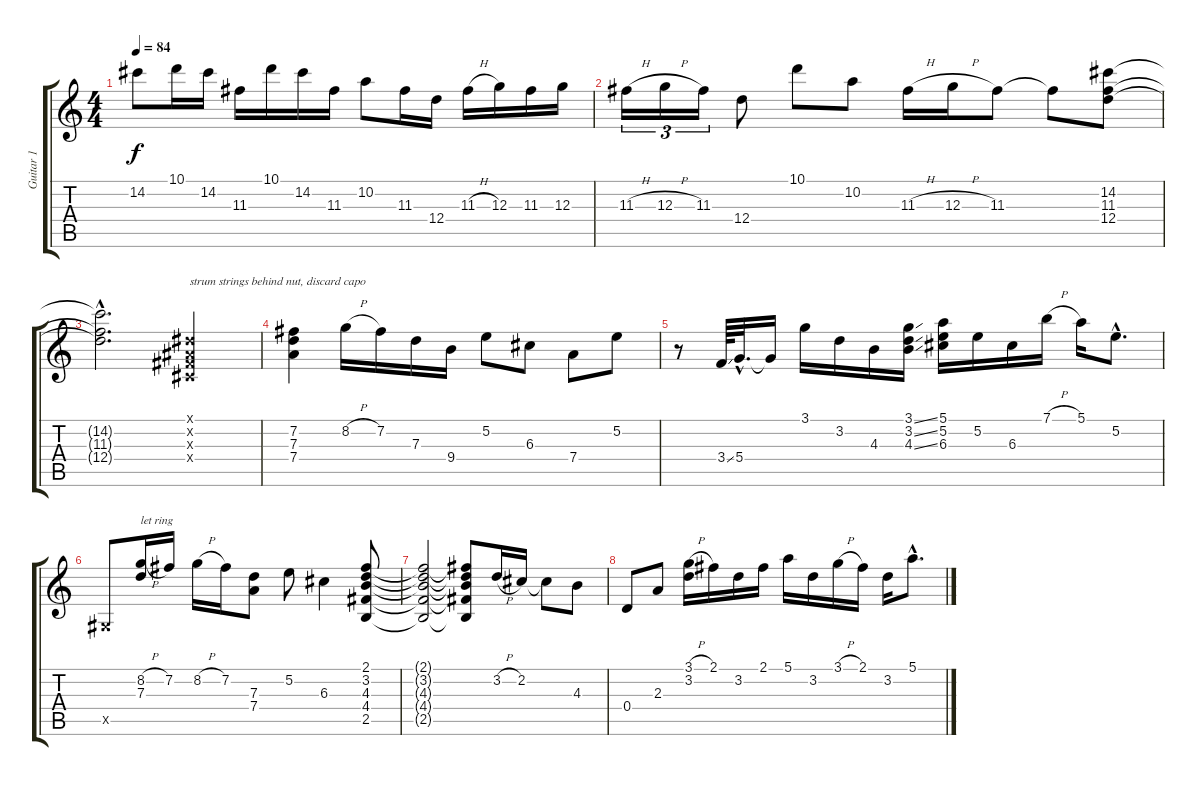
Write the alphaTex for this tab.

\track ("Guitar 1" "Guitar 1") {instrument electricguitarclean}
\staff {score tabs}
\tuning (E4 B3 G3 D3 A2 E2) {hide}
\ts (4 4)
\tempo 84
\clef g2
\ks c
14.2.8{dy f} 10.1.16 14.2.16 11.3.16 10.1.16 14.2.16 11.3.16 10.2.8 11.3.16 12.4.16 11.3{h}.16 12.3.16 11.3.16 12.3.16 |
11.3{h}.16{tu (3 2)} 12.3{h}.16{tu (3 2)} 11.3.16{tu (3 2)} 12.4.8 10.1.8 10.2.8 11.3{h}.16 12.3{h}.16 11.3.8 11.3{t}.8 (14.2 11.3 12.4).8 |
(14.2{hac t} 11.3{hac t} 12.4{hac t}).2{d} (-1.1{x} -1.2{x} -1.3{x} -1.4{x}).4{txt "strum strings behind nut, discard capo"} |
(7.2 7.3 7.4).4 8.2{h}.16 7.2.16 7.3.16 9.4.16 5.2.8 6.3.8 7.4.8 5.2.8 |
r.8 3.4{ss}.64 5.4{hac}.32{d} 5.4{t}.16 3.1.16 3.2.16 4.3.16 (3.1{ss} 3.2{ss} 4.3{ss}).16 (5.1 5.2 6.3).16 5.2.16 6.3.16 7.1{h}.16 5.1.16 5.2{hac}.8{d} |
-1.5{x}.8 (8.2{h} 7.3).16{txt "let ring"} 7.2.16 8.2{h}.16 7.2.16 (7.3 7.4).8 5.2.8 6.3.4 (2.1 3.2 4.3 4.4 2.5).8 |
(2.1{t} 3.2{t} 4.3{t} 4.4{t} 2.5{t}).2 (2.1{t} 3.2{t} 4.3{t} 4.4{t} 2.5{t}).8 3.2{h}.16 2.2.16 2.2{t}.8 4.3.8 |
0.4.8 2.3.8 (3.1{h} 3.2).16 2.1.16 3.2.16 2.1.16 5.1.16 3.2.16 3.1{h}.16 2.1.16 3.2.16 5.1{hac}.8{d}
